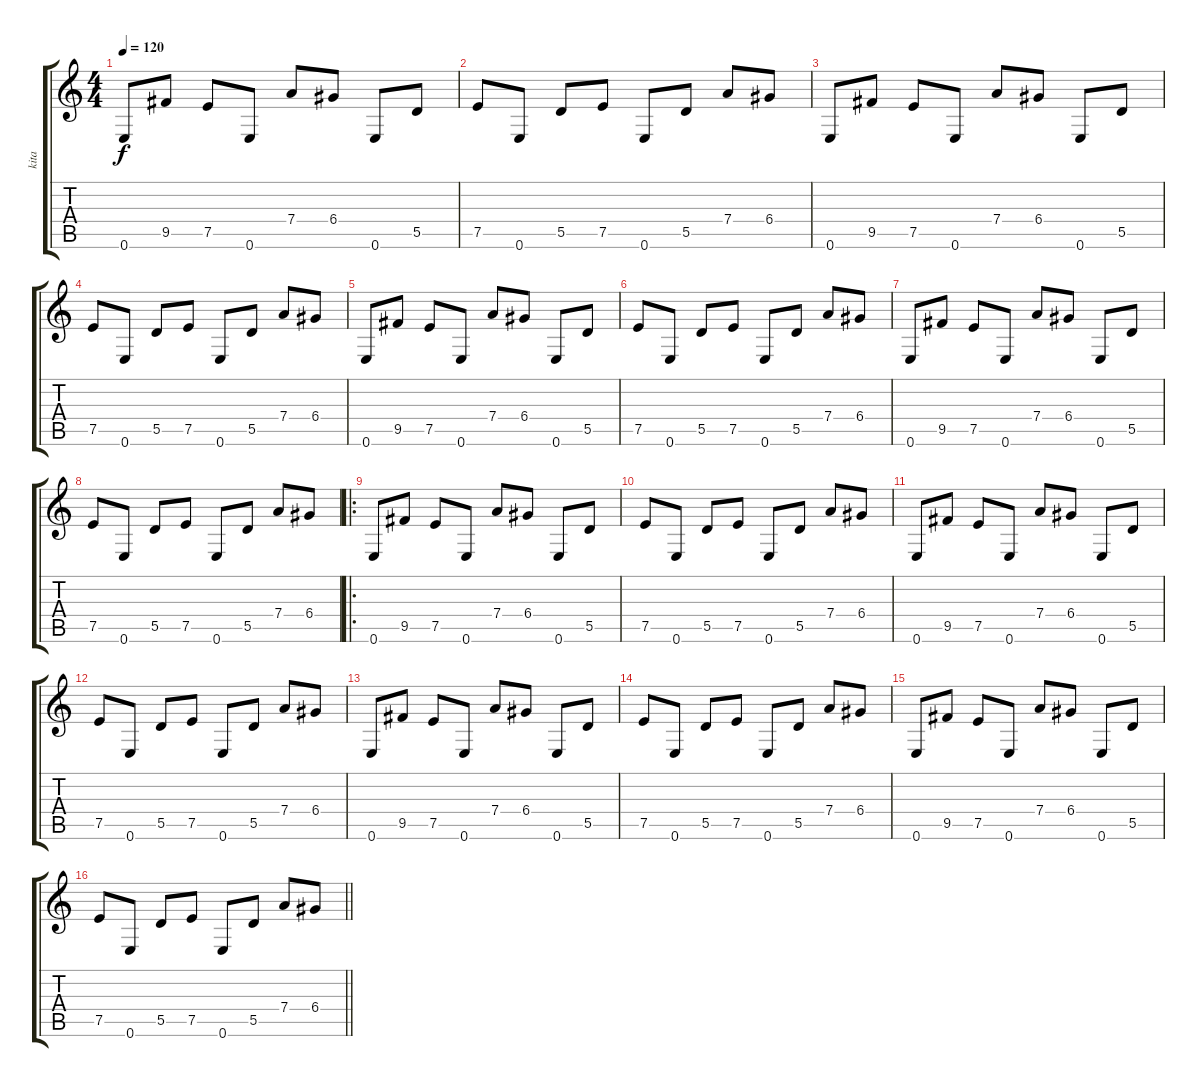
\track ("kita" "kita") {instrument overdrivenguitar}
\staff {score tabs}
\tuning (E4 B3 G3 D3 A2 E2) {hide}
\ts (4 4)
\tempo 120
\clef g2
\ks c
0.6.8{dy f} 9.5.8 7.5.8 0.6.8 7.4.8 6.4.8 0.6.8 5.5.8 |
7.5.8 0.6.8 5.5.8 7.5.8 0.6.8 5.5.8 7.4.8 6.4.8 |
0.6.8 9.5.8 7.5.8 0.6.8 7.4.8 6.4.8 0.6.8 5.5.8 |
7.5.8 0.6.8 5.5.8 7.5.8 0.6.8 5.5.8 7.4.8 6.4.8 |
0.6.8 9.5.8 7.5.8 0.6.8 7.4.8 6.4.8 0.6.8 5.5.8 |
7.5.8 0.6.8 5.5.8 7.5.8 0.6.8 5.5.8 7.4.8 6.4.8 |
0.6.8 9.5.8 7.5.8 0.6.8 7.4.8 6.4.8 0.6.8 5.5.8 |
7.5.8 0.6.8 5.5.8 7.5.8 0.6.8 5.5.8 7.4.8 6.4.8 |
\ro
0.6.8 9.5.8 7.5.8 0.6.8 7.4.8 6.4.8 0.6.8 5.5.8 |
7.5.8 0.6.8 5.5.8 7.5.8 0.6.8 5.5.8 7.4.8 6.4.8 |
0.6.8 9.5.8 7.5.8 0.6.8 7.4.8 6.4.8 0.6.8 5.5.8 |
7.5.8 0.6.8 5.5.8 7.5.8 0.6.8 5.5.8 7.4.8 6.4.8 |
0.6.8 9.5.8 7.5.8 0.6.8 7.4.8 6.4.8 0.6.8 5.5.8 |
7.5.8 0.6.8 5.5.8 7.5.8 0.6.8 5.5.8 7.4.8 6.4.8 |
0.6.8 9.5.8 7.5.8 0.6.8 7.4.8 6.4.8 0.6.8 5.5.8 |
\barLineRight lightlight
7.5.8 0.6.8 5.5.8 7.5.8 0.6.8 5.5.8 7.4.8 6.4.8
